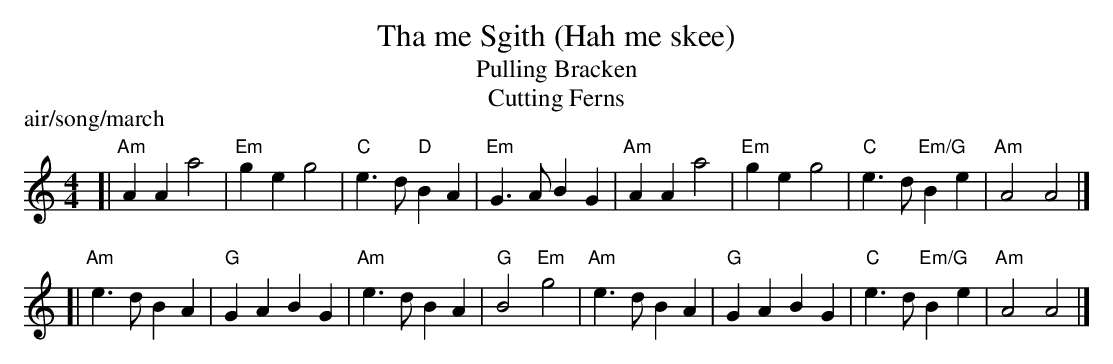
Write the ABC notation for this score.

X:1
T: Tha me Sgith (Hah me skee)
T: Pulling Bracken
T: Cutting Ferns
M: 4/4
L: 1/4
P: air/song/march
K: Am
[|\
"Am"AA a2 | "Em"ge g2 | "C"e>d "D"BA| "Em"G>A BG |\
"Am"AA a2 | "Em"ge g2 | "C"e>d "Em/G"Be | "Am"A2 A2 |]
[|\
"Am"e>d BA | "G"GA BG | "Am"e>d BA | "G"B2 "Em"g2 |\
"Am"e>d BA | "G"GA BG | "C"e>d "Em/G"Be | "Am"A2 A2 |]
